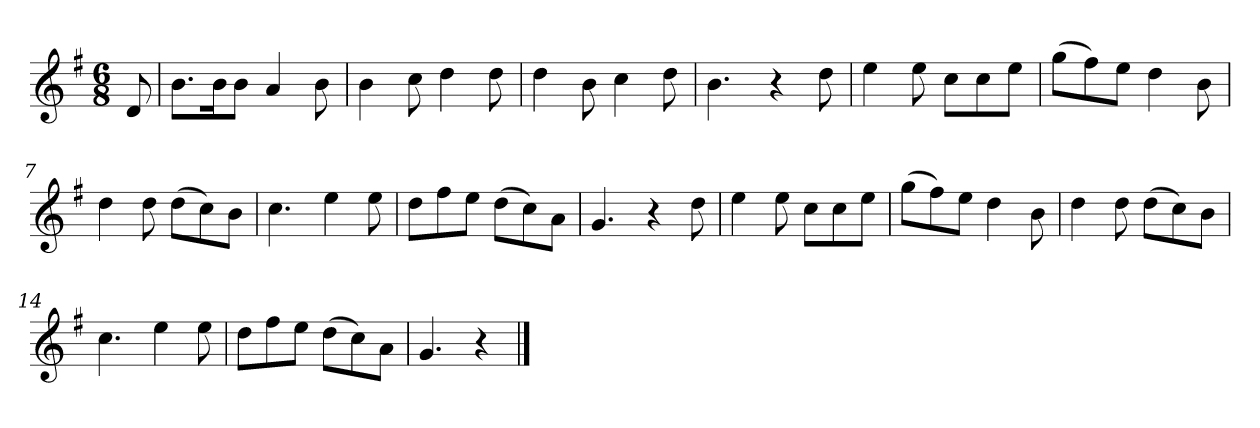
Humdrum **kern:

**kern
*part1
*staff1
*k[f#]
*M6/8
*MM120
=
8d
=1
8.bL
16bK
8bJ
4a
8b
=2
4b
8cc
4dd
8dd
=3
4dd
8b
4cc
8dd
=4
4.b
4r
8dd
=5
4ee
8ee
8ccL
8cc
8eeJ
=6
(8ggL
8ff#)
8eeJ
4dd
8b
=7
4dd
8dd
(8ddL
8cc)
8bJ
=8
4.cc
4ee
8ee
=9
8ddL
8ff#
8eeJ
(8ddL
8cc)
8aJ
=10
4.g
4r
8dd
=11
4ee
8ee
8ccL
8cc
8eeJ
=12
(8ggL
8ff#)
8eeJ
4dd
8b
=13
4dd
8dd
(8ddL
8cc)
8bJ
=14
4.cc
4ee
8ee
=15
8ddL
8ff#
8eeJ
(8ddL
8cc)
8aJ
=16
4.g
4r
==
*-
